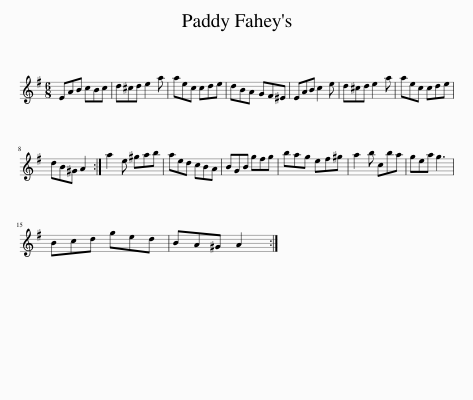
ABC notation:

X:1
L:1/8
M:6/8
I:linebreak $
K:G
V:1 treble
V:1
 EAB cBc | d^cd e2 a | aec cde | dBA GF^E | EAB c2 e | %5
 d^cd e2 a | aec cde |$ dB^G A2 :| a2 e ^gab | aed cBA | %10
 BGB gfg | bag ef^g | a2 b cba | gea g3 |$ Bcd ged | %15
 BA^G A2 :| %16
